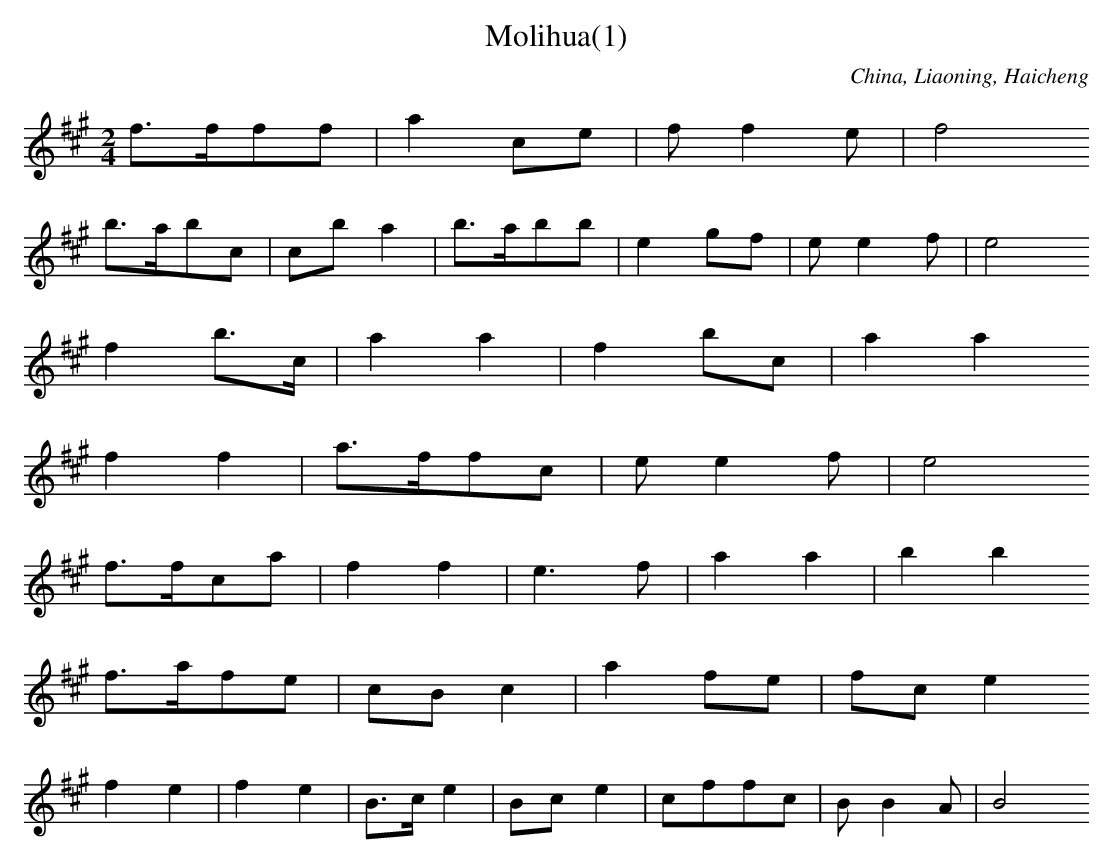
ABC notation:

X:1
T: Molihua(1)
O: China, Liaoning, Haicheng
M: 2/4
L: 1/16
K: A
f3ff2f2 | a4c2e2 | f2f4e2 | f8
b3ab2c2 | c2b2a4 | b3ab2b2 | e4g2f2 | e2e4f2 | e8
f4b3c | a4a4 | f4b2c2 | a4a4
f4f4 | a3ff2c2 | e2e4f2 | e8
f3fc2a2 | f4f4 | e6f2 | a4a4 | b4b4
f3af2e2 | c2B2c4 | a4f2e2 | f2c2e4
f4e4 | f4e4 | B3ce4 | B2c2e4 | c2f2f2c2 | B2B4A2 | B8
